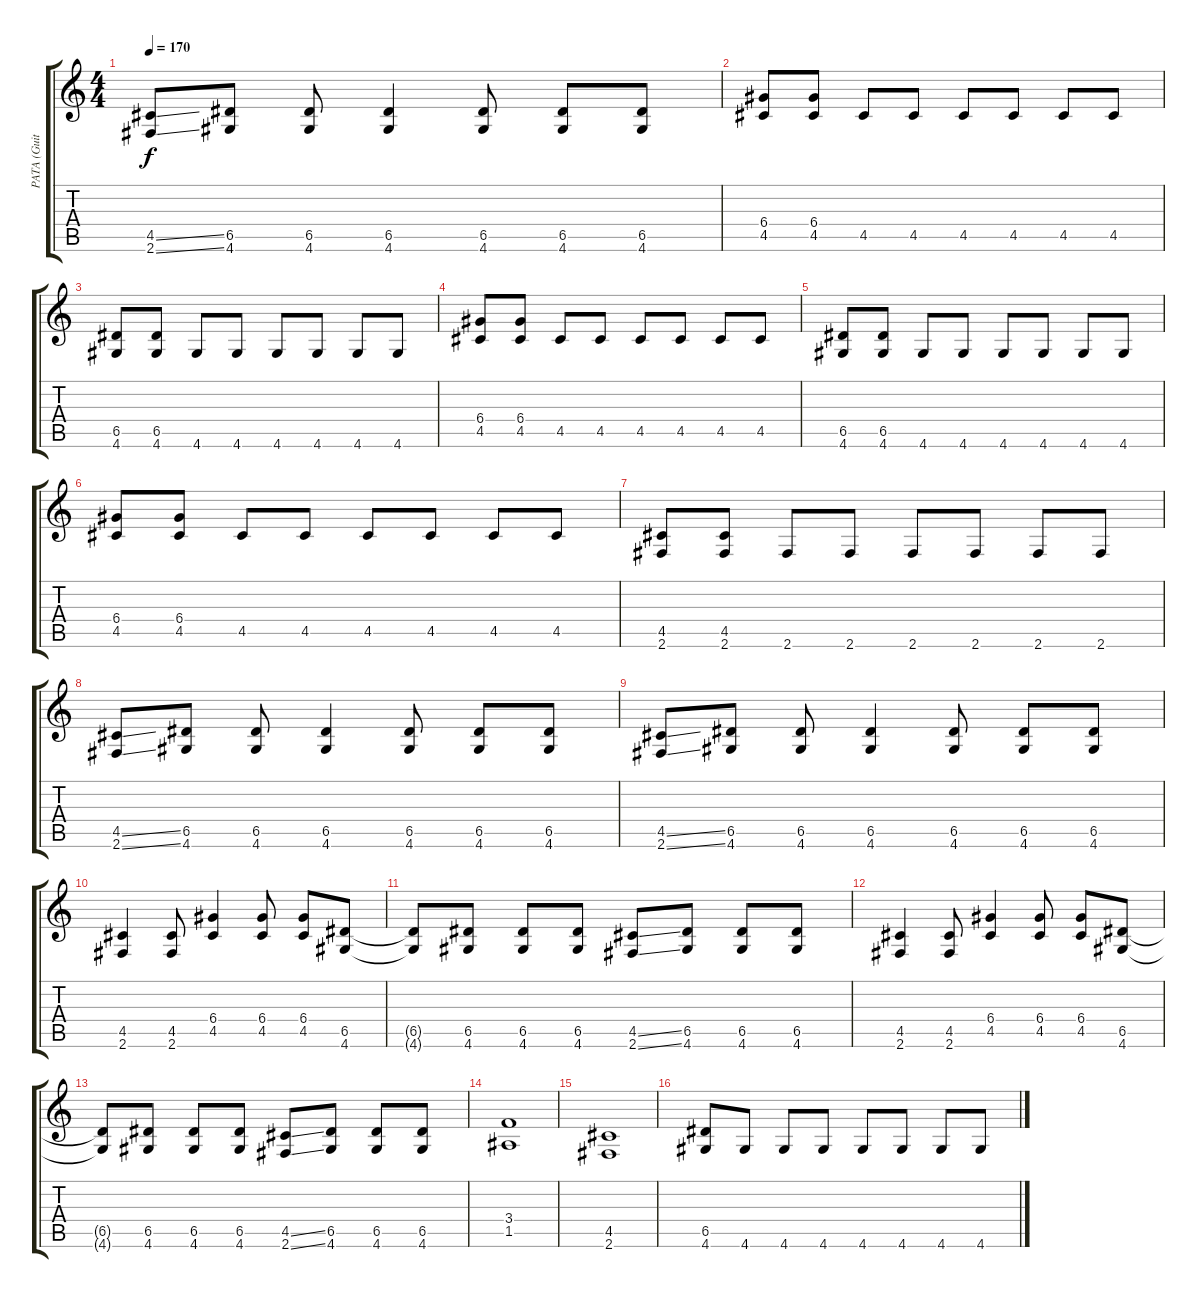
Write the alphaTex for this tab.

\track ("PATA (Guitar)" "PATA (Guit") {instrument distortionguitar}
\staff {score tabs}
\tuning (E4 B3 G3 D3 A2 E2) {hide}
\ts (4 4)
\tempo 170
\clef g2
\ks c
(4.5{ss} 2.6{ss}).8{dy f} (6.5 4.6).8 (6.5 4.6).8 (6.5 4.6).4 (6.5 4.6).8 (6.5 4.6).8 (6.5 4.6).8 |
(6.4 4.5).8 (6.4 4.5).8 4.5.8 4.5.8 4.5.8 4.5.8 4.5.8 4.5.8 |
(6.5 4.6).8 (6.5 4.6).8 4.6.8 4.6.8 4.6.8 4.6.8 4.6.8 4.6.8 |
(6.4 4.5).8 (6.4 4.5).8 4.5.8 4.5.8 4.5.8 4.5.8 4.5.8 4.5.8 |
(6.5 4.6).8 (6.5 4.6).8 4.6.8 4.6.8 4.6.8 4.6.8 4.6.8 4.6.8 |
(6.4 4.5).8 (6.4 4.5).8 4.5.8 4.5.8 4.5.8 4.5.8 4.5.8 4.5.8 |
(4.5 2.6).8 (4.5 2.6).8 2.6.8 2.6.8 2.6.8 2.6.8 2.6.8 2.6.8 |
(4.5{ss} 2.6{ss}).8 (6.5 4.6).8 (6.5 4.6).8 (6.5 4.6).4 (6.5 4.6).8 (6.5 4.6).8 (6.5 4.6).8 |
(4.5{ss} 2.6{ss}).8 (6.5 4.6).8 (6.5 4.6).8 (6.5 4.6).4 (6.5 4.6).8 (6.5 4.6).8 (6.5 4.6).8 |
(4.5 2.6).4 (4.5 2.6).8 (6.4 4.5).4 (6.4 4.5).8 (6.4 4.5).8 (6.5 4.6).8 |
(6.5{t} 4.6{t}).8 (6.5 4.6).8 (6.5 4.6).8 (6.5 4.6).8 (4.5{ss} 2.6{ss}).8 (6.5 4.6).8 (6.5 4.6).8 (6.5 4.6).8 |
(4.5 2.6).4 (4.5 2.6).8 (6.4 4.5).4 (6.4 4.5).8 (6.4 4.5).8 (6.5 4.6).8 |
(6.5{t} 4.6{t}).8 (6.5 4.6).8 (6.5 4.6).8 (6.5 4.6).8 (4.5{ss} 2.6{ss}).8 (6.5 4.6).8 (6.5 4.6).8 (6.5 4.6).8 |
(3.4 1.5).1 |
(4.5 2.6).1 |
(6.5 4.6).8 4.6.8 4.6.8 4.6.8 4.6.8 4.6.8 4.6.8 4.6.8
